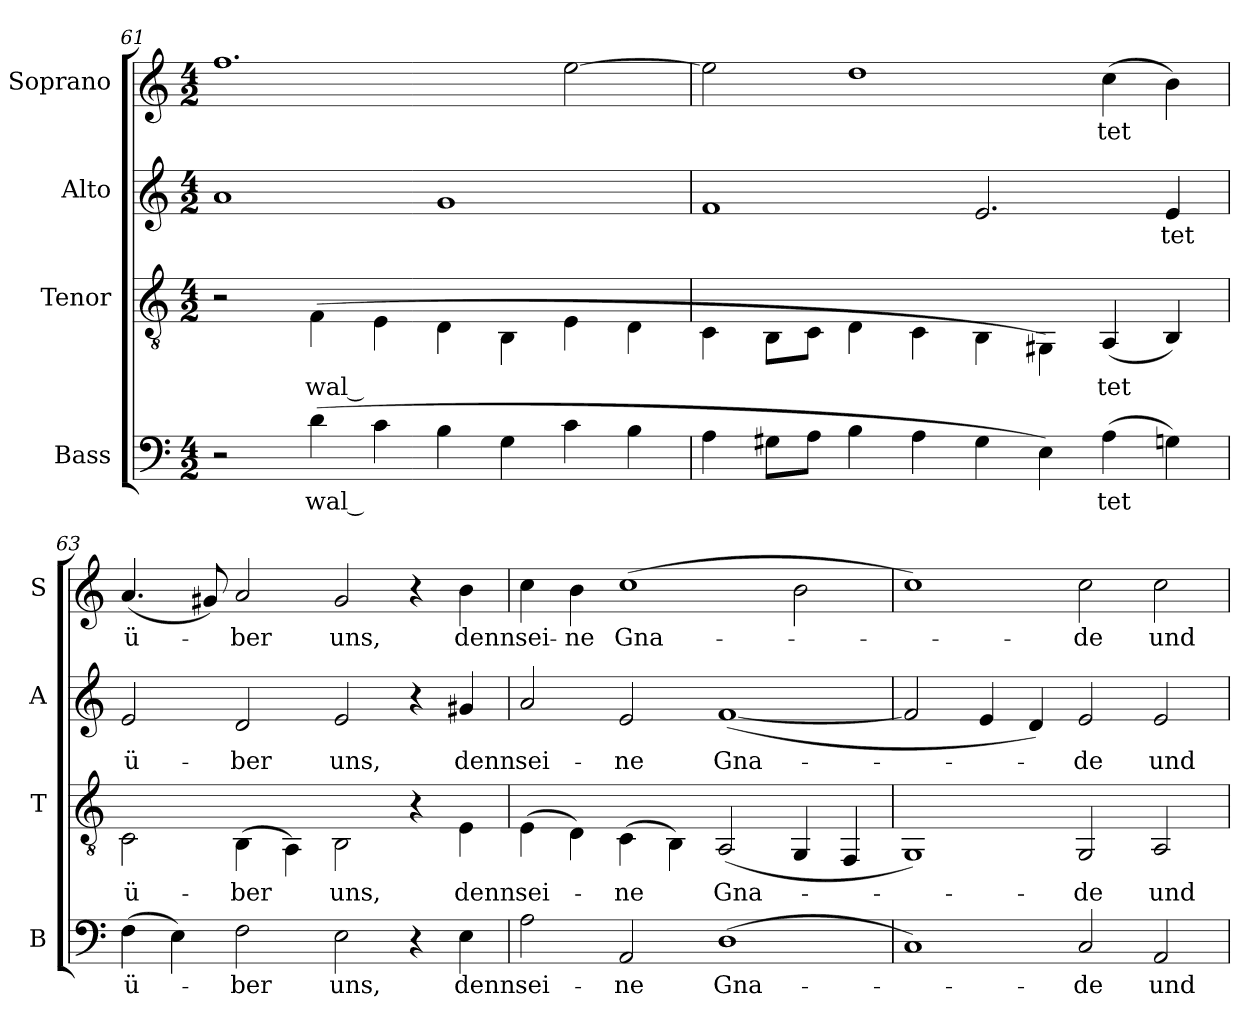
**kern	**text	**kern	**text	**kern	**text	**kern	**text
*part4	*part4	*part3	*part3	*part2	*part2	*part1	*part1
*staff4	*staff4	*staff3	*staff3	*staff2	*staff2	*staff1	*staff1
*I"Bass	*	*I"Tenor	*	*I"Alto	*	*I"Soprano	*
*I'B	*	*I'T	*	*I'A	*	*I'S	*
*clefF4	*	*clefGv2	*	*clefG2	*	*clefG2	*
*k[]	*	*k[]	*	*k[]	*	*k[]	*
*C:	*	*C:	*	*C:	*	*C:	*
*M4/2	*	*M4/2	*	*M4/2	*	*M4/2	*
=61	=61	=61	=61	=61	=61	=61	=61
2r	.	2r	.	1ai	.	1.ffi	.
!	!LO:LY:b:color=#000000	!	!	!	!	!	!
!	!	!	!LO:LY:b:color=#000000	!	!	!	!
(4di\	wal --	(4Fi\	wal --	.	.	.	.
4ci\	.	4Ei\	.	.	.	.	.
4Bi\	.	4Di\	.	1gi	.	.	.
4Gi\	.	4BBi\	.	.	.	.	.
4ci\	.	4Ei\	.	.	.	[2eei\	.
4Bi\	.	4Di\	.	.	.	.	.
=62	=62	=62	=62	=62	=62	=62	=62
4Ai\	.	4Ci\	.	1fi	.	2eei\]	.
8G#Xi\L	.	8BBi\L	.	.	.	.	.
8Ai\J	.	8Ci\J	.	.	.	.	.
4Bi\	.	4Di\	.	.	.	1ddi	.
4Ai\	.	4Ci\	.	.	.	.	.
4G#i\	.	4BBi\	.	2.ei/	.	.	.
4Ei\)	.	4GG#Xi\)	.	.	.	.	.
!	!LO:LY:b:color=#000000	!	!	!	!	!	!
!	!	!	!LO:LY:b:color=#000000	!	!	!	!
!	!	!	!	!	!	!	!LO:LY:b:color=#000000
(4Ai\	-tet	(4AAi/	-tet	.	.	(4cci\	-tet
!	!	!	!	!	!LO:LY:b:color=#000000	!	!
4Gni\)	.	4BBi/)	.	4ei/	-tet	4bi\)	.
!!LO:LB:g=z
=63	=63	=63	=63	=63	=63	=63	=63
!	!LO:LY:b:color=#000000	!	!	!	!	!	!
!	!	!	!LO:LY:b:color=#000000	!	!	!	!
!	!	!	!	!	!LO:LY:b:color=#000000	!	!
!	!	!	!	!	!	!	!LO:LY:b:color=#000000
(4Fi\	ü-	2Ci\	ü-	2ei/	ü-	(4.ai/	ü-
4Ei\)	.	.	.	.	.	.	.
.	.	.	.	.	.	8g#Xi/)	.
!	!LO:LY:b:color=#000000	!	!	!	!	!	!
!	!	!	!LO:LY:b:color=#000000	!	!	!	!
!	!	!	!	!	!LO:LY:b:color=#000000	!	!
!	!	!	!	!	!	!	!LO:LY:b:color=#000000
2Fi\	-ber	(4BBi\	-ber	2di/	-ber	2ai/	-ber
.	.	4AAi\)	.	.	.	.	.
!	!LO:LY:b:color=#000000	!	!	!	!	!	!
!	!	!	!LO:LY:b:color=#000000	!	!	!	!
!	!	!	!	!	!LO:LY:b:color=#000000	!	!
!	!	!	!	!	!	!	!LO:LY:b:color=#000000
2Ei\	uns,	2BBi\	uns,	2ei/	uns,	2g#i/	uns,
4r	.	4r	.	4r	.	4r	.
!	!LO:LY:b:color=#000000	!	!	!	!	!	!
!	!	!	!LO:LY:b:color=#000000	!	!	!	!
!	!	!	!	!	!LO:LY:b:color=#000000	!	!
!	!	!	!	!	!	!	!LO:LY:b:color=#000000
4Ei\	denn	4Ei\	denn	4g#Xi/	denn	4bi\	denn
=64	=64	=64	=64	=64	=64	=64	=64
!	!LO:LY:b:color=#000000	!	!	!	!	!	!
!	!	!	!LO:LY:b:color=#000000	!	!	!	!
!	!	!	!	!	!LO:LY:b:color=#000000	!	!
!	!	!	!	!	!	!	!LO:LY:b:color=#000000
2Ai\	sei-	(4Ei\	sei-	2ai/	sei-	4cci\	sei-
!	!	!	!	!	!	!	!LO:LY:b:color=#000000
.	.	4Di\)	.	.	.	4bi\	-ne
!	!LO:LY:b:color=#000000	!	!	!	!	!	!
!	!	!	!LO:LY:b:color=#000000	!	!	!	!
!	!	!	!	!	!LO:LY:b:color=#000000	!	!
!	!	!	!	!	!	!	!LO:LY:b:color=#000000
2AAi/	-ne	(4Ci\	-ne	2ei/	-ne	(1cci	Gna-
.	.	4BBi\)	.	.	.	.	.
!	!LO:LY:b:color=#000000	!	!	!	!	!	!
!	!	!	!LO:LY:b:color=#000000	!	!	!	!
!	!	!	!	!	!LO:LY:b:color=#000000	!	!
(1Di	Gna-	(2AAi/	Gna-	([1fi	Gna-	.	.
.	.	4GGi/	.	.	.	2bi\	.
.	.	4FFi/	.	.	.	.	.
=65	=65	=65	=65	=65	=65	=65	=65
1Ci)	.	1GGi)	.	2fi/]	.	1cci)	.
.	.	.	.	4ei/	.	.	.
.	.	.	.	4di/)	.	.	.
!	!LO:LY:b:color=#000000	!	!	!	!	!	!
!	!	!	!LO:LY:b:color=#000000	!	!	!	!
!	!	!	!	!	!LO:LY:b:color=#000000	!	!
!	!	!	!	!	!	!	!LO:LY:b:color=#000000
2Ci/	-de	2GGi/	-de	2ei/	-de	2cci\	-de
!	!LO:LY:b:color=#000000	!	!	!	!	!	!
!	!	!	!LO:LY:b:color=#000000	!	!	!	!
!	!	!	!	!	!LO:LY:b:color=#000000	!	!
!	!	!	!	!	!	!	!LO:LY:b:color=#000000
2AAi/	und	2AAi/	und	2ei/	und	2cci\	und
=	=	=	=	=	=	=	=
*-	*-	*-	*-	*-	*-	*-	*-
